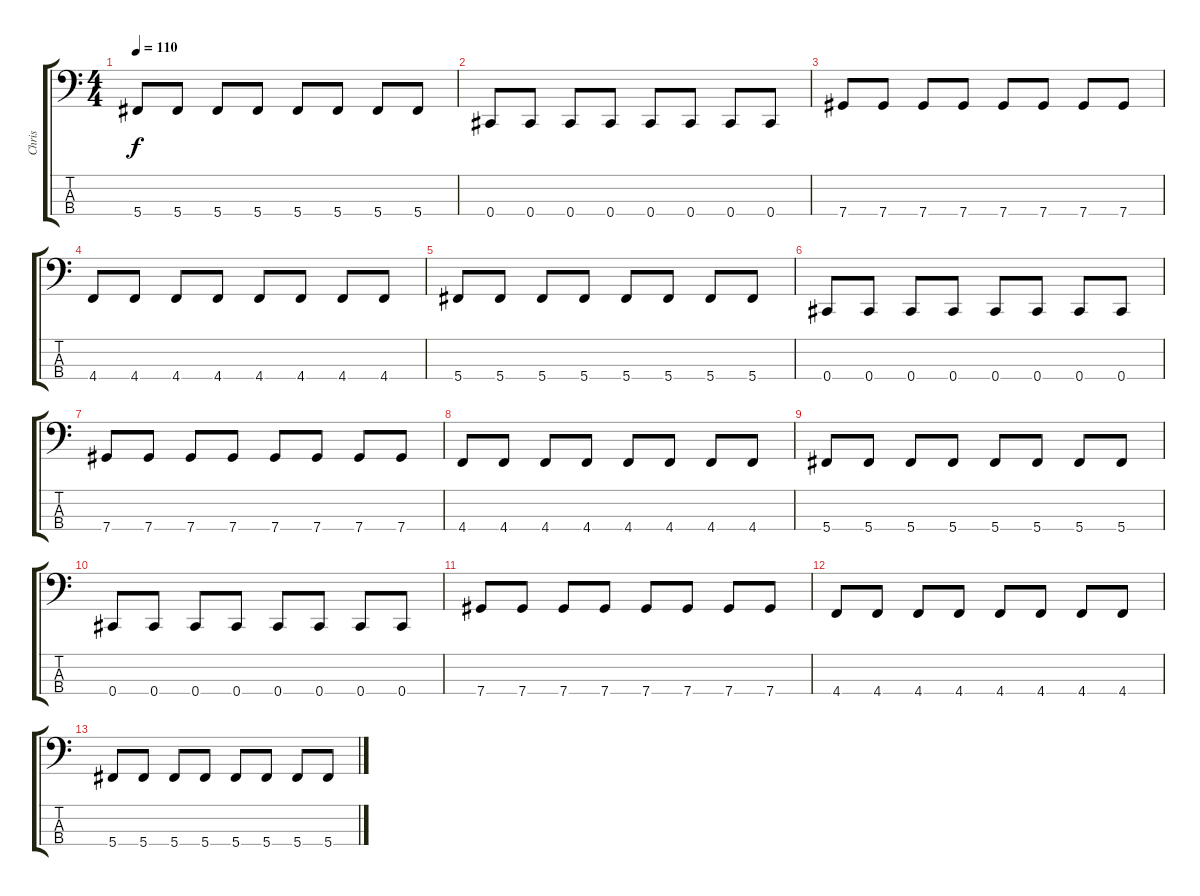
\track ("Chris" "Chris") {instrument electricbasspick}
\staff {score tabs}
\tuning (Gb2 Db2 Ab1 Db1) {hide}
\ts (4 4)
\tempo 110
\clef f4
\ks c
5.4.8{dy f} 5.4.8 5.4.8 5.4.8 5.4.8 5.4.8 5.4.8 5.4.8 |
0.4.8 0.4.8 0.4.8 0.4.8 0.4.8 0.4.8 0.4.8 0.4.8 |
7.4.8 7.4.8 7.4.8 7.4.8 7.4.8 7.4.8 7.4.8 7.4.8 |
4.4.8 4.4.8 4.4.8 4.4.8 4.4.8 4.4.8 4.4.8 4.4.8 |
5.4.8 5.4.8 5.4.8 5.4.8 5.4.8 5.4.8 5.4.8 5.4.8 |
0.4.8 0.4.8 0.4.8 0.4.8 0.4.8 0.4.8 0.4.8 0.4.8 |
7.4.8 7.4.8 7.4.8 7.4.8 7.4.8 7.4.8 7.4.8 7.4.8 |
4.4.8 4.4.8 4.4.8 4.4.8 4.4.8 4.4.8 4.4.8 4.4.8 |
5.4.8 5.4.8 5.4.8 5.4.8 5.4.8 5.4.8 5.4.8 5.4.8 |
0.4.8 0.4.8 0.4.8 0.4.8 0.4.8 0.4.8 0.4.8 0.4.8 |
7.4.8 7.4.8 7.4.8 7.4.8 7.4.8 7.4.8 7.4.8 7.4.8 |
4.4.8 4.4.8 4.4.8 4.4.8 4.4.8 4.4.8 4.4.8 4.4.8 |
5.4.8 5.4.8 5.4.8 5.4.8 5.4.8 5.4.8 5.4.8 5.4.8
